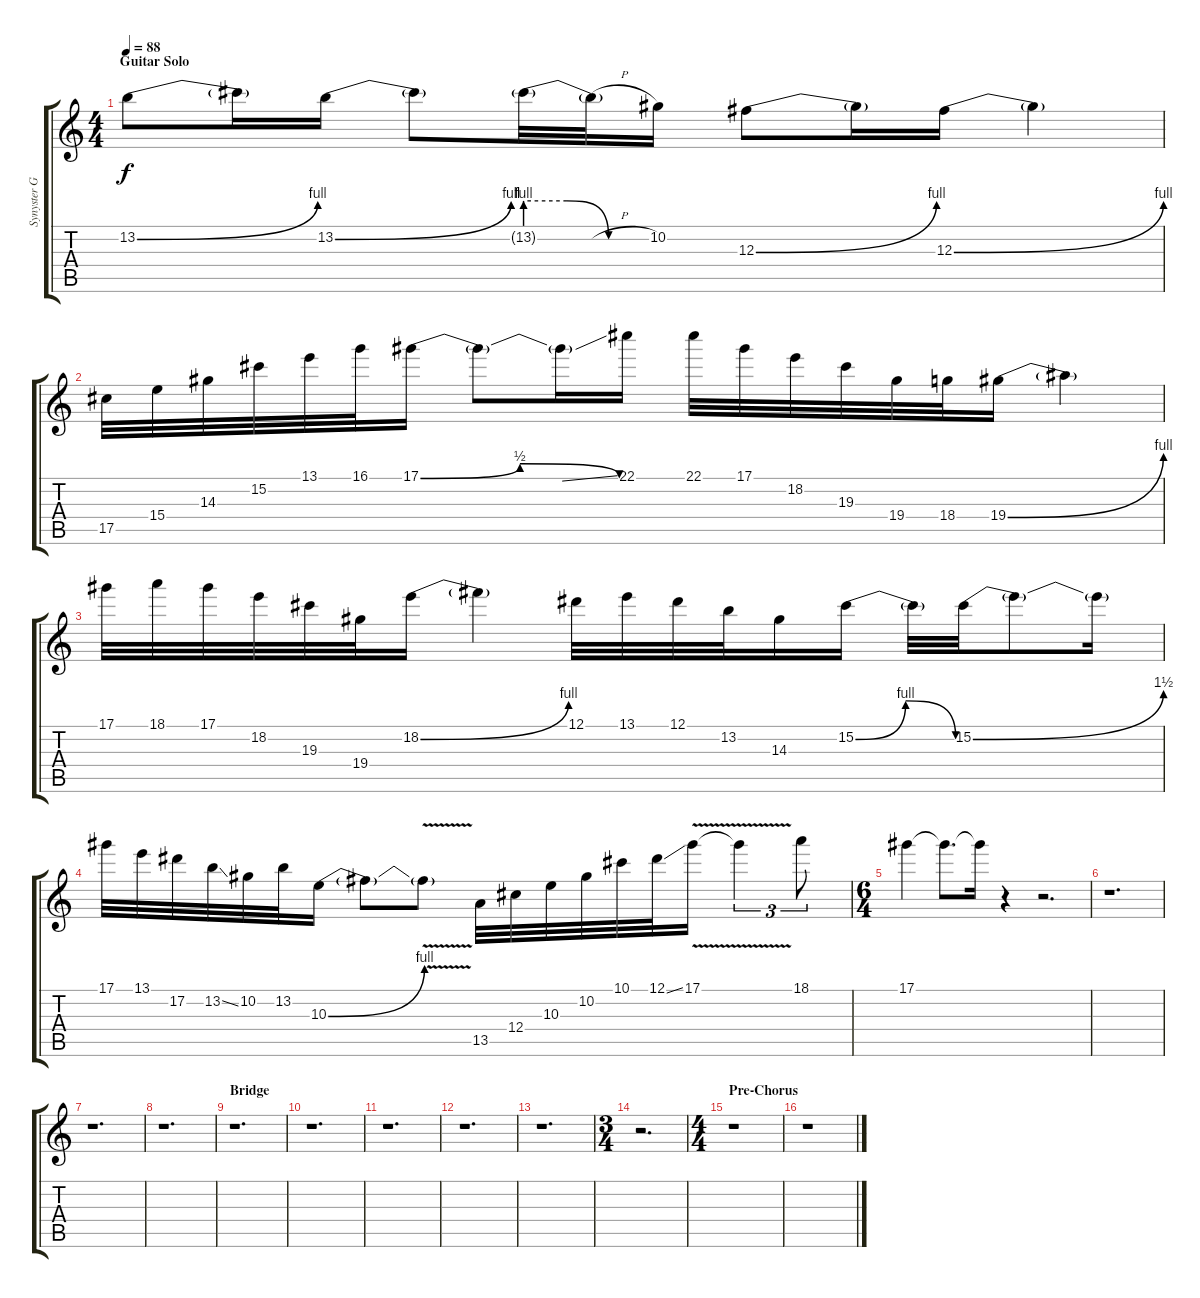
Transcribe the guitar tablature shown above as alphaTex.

\track ("Synyster Gates (Lead 2)" "Synyster G") {instrument distortionguitar}
\staff {score tabs}
\tuning (Eb4 Bb3 Gb3 Db3 Ab2 Db2) {hide}
\ts (4 4)
\section ("" "Guitar Solo")
\tempo 88
\clef g2
\ks c
13.2{be (bend 0 0 60 4)}.8{dy f} 13.2{t}.16 13.2{be (bend 0 0 60 4)}.16 13.2{t}.8 13.2{be (custom 0 4 20 4 40 0 60 0) g}.32 13.2{h t}.32 10.2.16 12.3{be (bend 0 0 60 4)}.8 12.3{t}.16 12.3{be (bend 0 0 60 4)}.16 12.3{t}.4 |
17.5.32 15.4.32 14.3.32 15.2.32 13.1.32 16.1.32 17.1{be (bendrelease 0 0 10 2 10 2 60 0)}.16 17.1{t}.8 17.1{ss t}.16 22.1.16 22.1.32 17.1.32 18.2.32 19.3.32 19.4.32 18.4.32 19.4{be (bend 0 0 60 4)}.16 19.4{t}.4 |
17.1.32 18.1.32 17.1.32 18.2.32 19.3.32 19.4.32 18.2{be (bend 0 0 60 4)}.16 18.2{t}.4 12.1.32 13.1.32 12.1.32 13.2.32 14.3.16 15.2{be (bendrelease 0 0 20 4 45 4 60 0)}.16 15.2{t}.32 15.2{be (bend 0 0 60 6)}.32 15.2{t}.8 15.2{t}.16 |
17.1.32 13.1.32 17.2.32 13.2{ss}.32 10.2.32 13.2.32 10.3{be (bend 0 0 60 4)}.16 10.3{t}.8 10.3{v t}.8 13.5.32 12.4.32 10.3.32 10.2.32 10.1.32 12.1{ss}.32 17.1{v}.16 17.1{t}.4{tu (3 2)} 18.1.8{tu (3 2)} |
\ts (6 4)
\section ("" "")
17.1.4 17.1{t}.8{d} 17.1{t}.16 r.4 r.2{d} |
r.1{d} |
r.1{d} |
r.1{d} |
\section ("" "Bridge")
r.1{d} |
r.1{d} |
r.1{d} |
r.1{d} |
r.1{d} |
\ts (3 4)
r.2{d} |
\ts (4 4)
\section ("" "Pre-Chorus")
r.1 |
r.1
